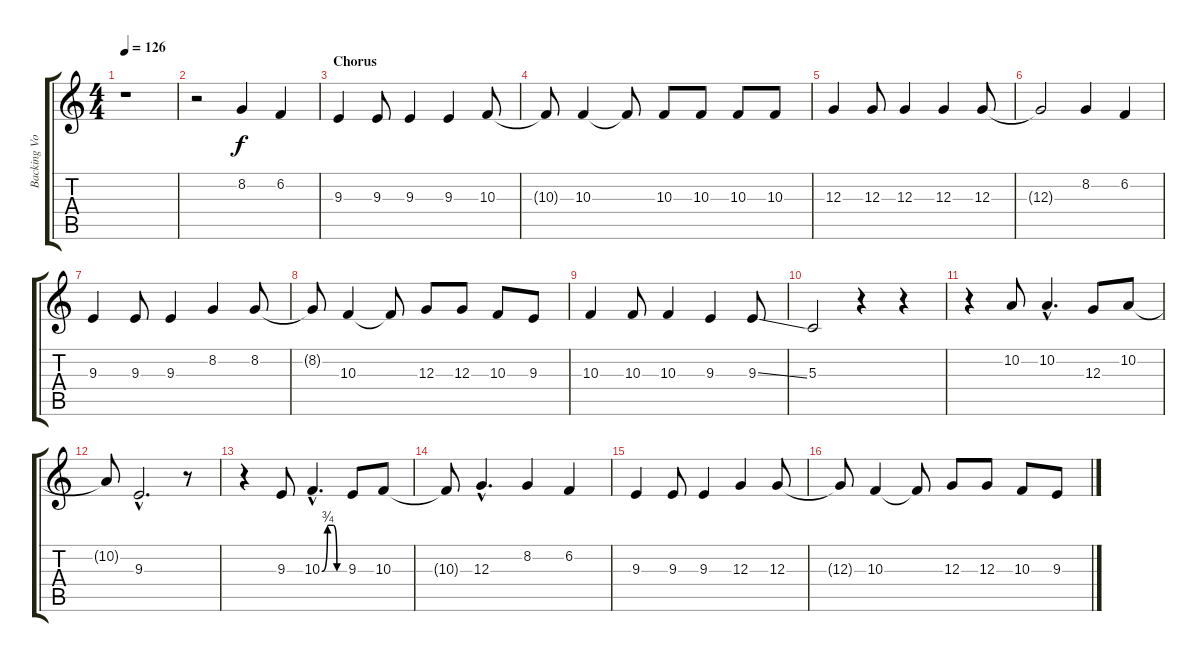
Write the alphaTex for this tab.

\track ("Backing Vocal" "Backing Vo") {instrument sopranosax}
\staff {score tabs}
\tuning (E4 B3 G3 D3 A2 E2) {hide}
\ts (4 4)
\tempo 126
\clef g2
\ks c
r.1{dy f} |
r.2 8.2.4 6.2.4 |
\section ("" "Chorus")
9.3.4 9.3.8 9.3.4 9.3.4 10.3.8 |
10.3{t}.8 10.3.4 10.3{t}.8 10.3.8 10.3.8 10.3.8 10.3.8 |
12.3.4 12.3.8 12.3.4 12.3.4 12.3.8 |
12.3{t}.2 8.2.4 6.2.4 |
9.3.4 9.3.8 9.3.4 8.2.4 8.2.8 |
8.2{t}.8 10.3.4 10.3{t}.8 12.3.8 12.3.8 10.3.8 9.3.8 |
10.3.4 10.3.8 10.3.4 9.3.4 9.3{ss}.8 |
5.3.2 r.4 r.4 |
r.4 10.2.8 10.2{hac}.4{d} 12.3.8 10.2.8 |
10.2{t}.8 9.3{hac}.2{d} r.8 |
r.4 9.3.8 10.3{be (custom 0 0 15 3 30 3 40 0 50 0 55 0 60 0) hac}.4{d} 9.3.8 10.3.8 |
10.3{t}.8 12.3{hac}.4{d} 8.2.4 6.2.4 |
9.3.4 9.3.8 9.3.4 12.3.4 12.3.8 |
12.3{t}.8 10.3.4 10.3{t}.8 12.3.8 12.3.8 10.3.8 9.3.8
